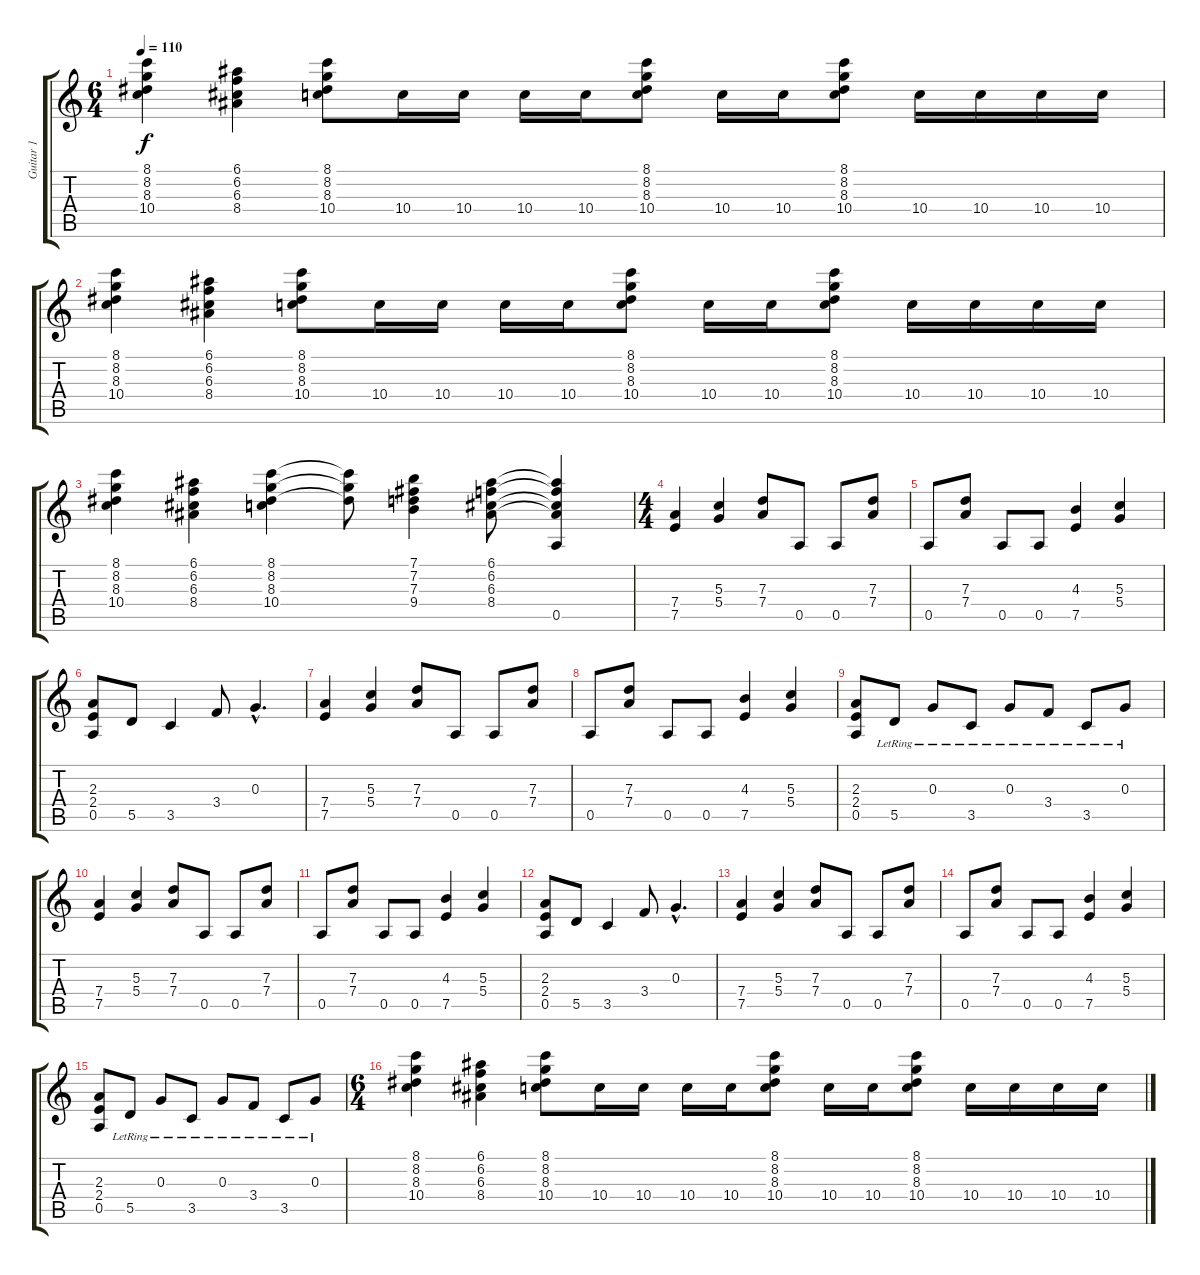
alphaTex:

\track ("Guitar 1" "Guitar 1") {instrument overdrivenguitar}
\staff {score tabs}
\tuning (E4 B3 G3 D3 A2 E2) {hide}
\ts (6 4)
\tempo 110
\clef g2
\ks c
(8.1 8.2 8.3 10.4).4{dy f} (6.1 6.2 6.3 8.4).4 (8.1 8.2 8.3 10.4).8 10.4.16 10.4.16 10.4.16 10.4.16 (8.1 8.2 8.3 10.4).8 10.4.16 10.4.16 (8.1 8.2 8.3 10.4).8 10.4.16 10.4.16 10.4.16 10.4.16 |
(8.1 8.2 8.3 10.4).4 (6.1 6.2 6.3 8.4).4 (8.1 8.2 8.3 10.4).8 10.4.16 10.4.16 10.4.16 10.4.16 (8.1 8.2 8.3 10.4).8 10.4.16 10.4.16 (8.1 8.2 8.3 10.4).8 10.4.16 10.4.16 10.4.16 10.4.16 |
(8.1 8.2 8.3 10.4).4 (6.1 6.2 6.3 8.4).4 (8.1 8.2 8.3 10.4).4 (8.1{t} 8.2{t} 8.3{t}).8 (7.1 7.2 7.3 9.4).4 (6.1 6.2 6.3 8.4).8 (6.1{t} 6.2{t} 6.3{t} 8.4{t} 0.5).4 |
\ts (4 4)
(7.4 7.5).4 (5.3 5.4).4 (7.3 7.4).8 0.5.8 0.5.8 (7.3 7.4).8 |
0.5.8 (7.3 7.4).8 0.5.8 0.5.8 (4.3 7.5).4 (5.3 5.4).4 |
(2.3 2.4 0.5).8 5.5.8 3.5.4 3.4.8 0.3{hac}.4{d} |
(7.4 7.5).4 (5.3 5.4).4 (7.3 7.4).8 0.5.8 0.5.8 (7.3 7.4).8 |
0.5.8 (7.3 7.4).8 0.5.8 0.5.8 (4.3 7.5).4 (5.3 5.4).4 |
(2.3 2.4 0.5).8 5.5{lr}.8 0.3{lr}.8 3.5{lr}.8 0.3{lr}.8 3.4{lr}.8 3.5{lr}.8 0.3{lr}.8 |
(7.4 7.5).4 (5.3 5.4).4 (7.3 7.4).8 0.5.8 0.5.8 (7.3 7.4).8 |
0.5.8 (7.3 7.4).8 0.5.8 0.5.8 (4.3 7.5).4 (5.3 5.4).4 |
(2.3 2.4 0.5).8 5.5.8 3.5.4 3.4.8 0.3{hac}.4{d} |
(7.4 7.5).4 (5.3 5.4).4 (7.3 7.4).8 0.5.8 0.5.8 (7.3 7.4).8 |
0.5.8 (7.3 7.4).8 0.5.8 0.5.8 (4.3 7.5).4 (5.3 5.4).4 |
(2.3 2.4 0.5).8 5.5{lr}.8 0.3{lr}.8 3.5{lr}.8 0.3{lr}.8 3.4{lr}.8 3.5{lr}.8 0.3{lr}.8 |
\ts (6 4)
(8.1 8.2 8.3 10.4).4 (6.1 6.2 6.3 8.4).4 (8.1 8.2 8.3 10.4).8 10.4.16 10.4.16 10.4.16 10.4.16 (8.1 8.2 8.3 10.4).8 10.4.16 10.4.16 (8.1 8.2 8.3 10.4).8 10.4.16 10.4.16 10.4.16 10.4.16
